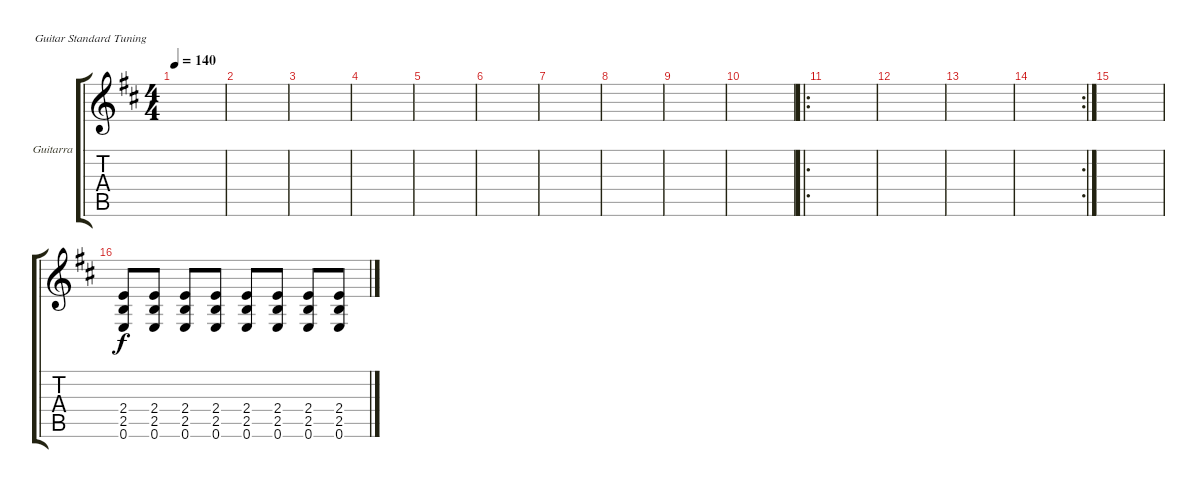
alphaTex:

\defaultSystemsLayout 4
\bracketExtendMode groupsimilarinstruments
\firstSystemTrackNameOrientation horizontal
\otherSystemsTrackNameOrientation horizontal
\track ("Guitarra Base" "Guitarra") {instrument overdrivenguitar}
\staff {score tabs}
\tuning (E4 B3 G3 D3 A2 E2)
\ts (4 4)
\tempo 140
\clef g2
\scale
0.525292
\ks d
|
\scale
0.237354 |
\scale
0.237354 |
\scale
0.333333 |
\scale
0.333333 |
\scale
0.333333 |
\scale
0.333333 |
\scale
0.333333 |
\scale
0.333333 |
\scale
0.312821 |
\ro
\scale
0.374359 |
\scale
0.312821 |
\scale
0.322751 |
\rc 2
\scale
0.354497 |
\scale
0.322751 |
\scale
0.333333 (0.6 2.5 2.4).8 (0.6 2.5 2.4).8 (0.6 2.5 2.4).8 (0.6 2.5 2.4).8 (0.6 2.5 2.4).8 (0.6 2.5 2.4).8 (0.6 2.5 2.4).8 (0.6 2.5 2.4).8
